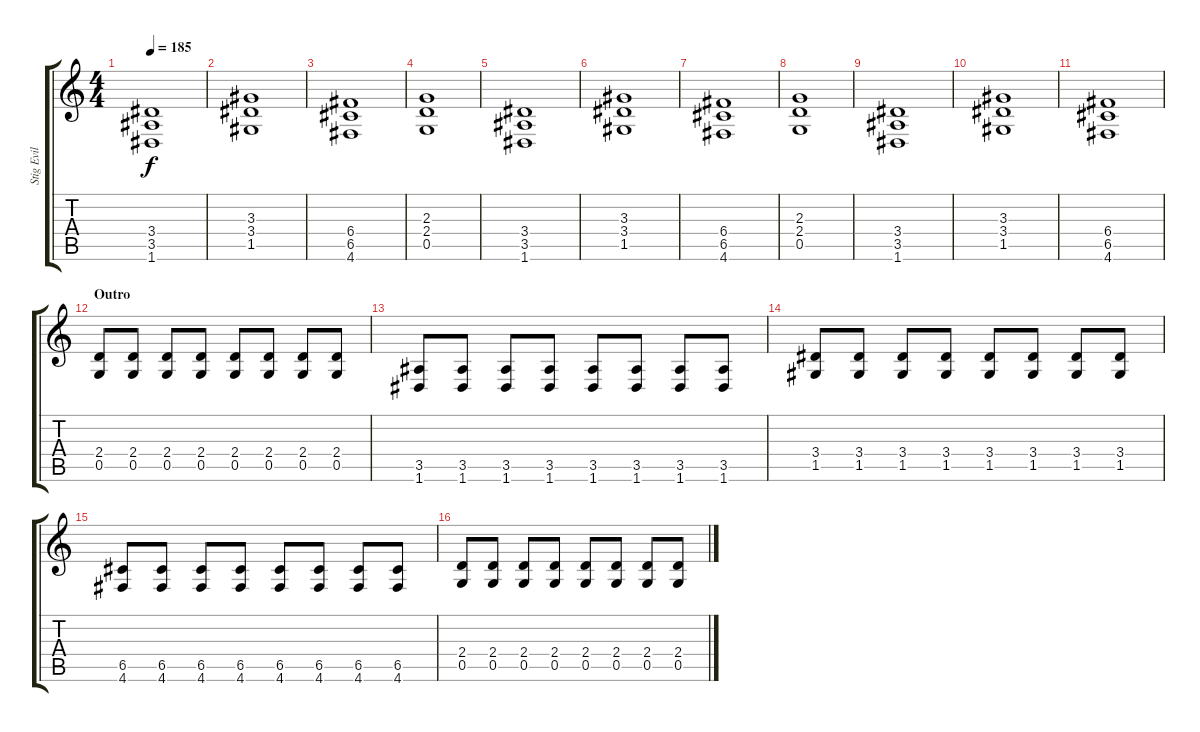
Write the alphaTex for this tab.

\track ("Stig Evil - Guitar" "Stig Evil ") {instrument overdrivenguitar}
\staff {score tabs}
\tuning (D4 A3 F3 C3 G2 D2) {hide}
\ts (4 4)
\tempo 185
\clef g2
\ks c
(3.4 3.5 1.6).1{dy f} |
(3.3 3.4 1.5).1 |
(6.4 6.5 4.6).1 |
(2.3 2.4 0.5).1 |
(3.4 3.5 1.6).1 |
(3.3 3.4 1.5).1 |
(6.4 6.5 4.6).1 |
(2.3 2.4 0.5).1 |
(3.4 3.5 1.6).1 |
(3.3 3.4 1.5).1 |
(6.4 6.5 4.6).1 |
\section ("" "Outro")
(2.4 0.5).8 (2.4 0.5).8 (2.4 0.5).8 (2.4 0.5).8 (2.4 0.5).8 (2.4 0.5).8 (2.4 0.5).8 (2.4 0.5).8 |
(3.5 1.6).8 (3.5 1.6).8 (3.5 1.6).8 (3.5 1.6).8 (3.5 1.6).8 (3.5 1.6).8 (3.5 1.6).8 (3.5 1.6).8 |
(3.4 1.5).8 (3.4 1.5).8 (3.4 1.5).8 (3.4 1.5).8 (3.4 1.5).8 (3.4 1.5).8 (3.4 1.5).8 (3.4 1.5).8 |
(6.5 4.6).8 (6.5 4.6).8 (6.5 4.6).8 (6.5 4.6).8 (6.5 4.6).8 (6.5 4.6).8 (6.5 4.6).8 (6.5 4.6).8 |
(2.4 0.5).8 (2.4 0.5).8 (2.4 0.5).8 (2.4 0.5).8 (2.4 0.5).8 (2.4 0.5).8 (2.4 0.5).8 (2.4 0.5).8
